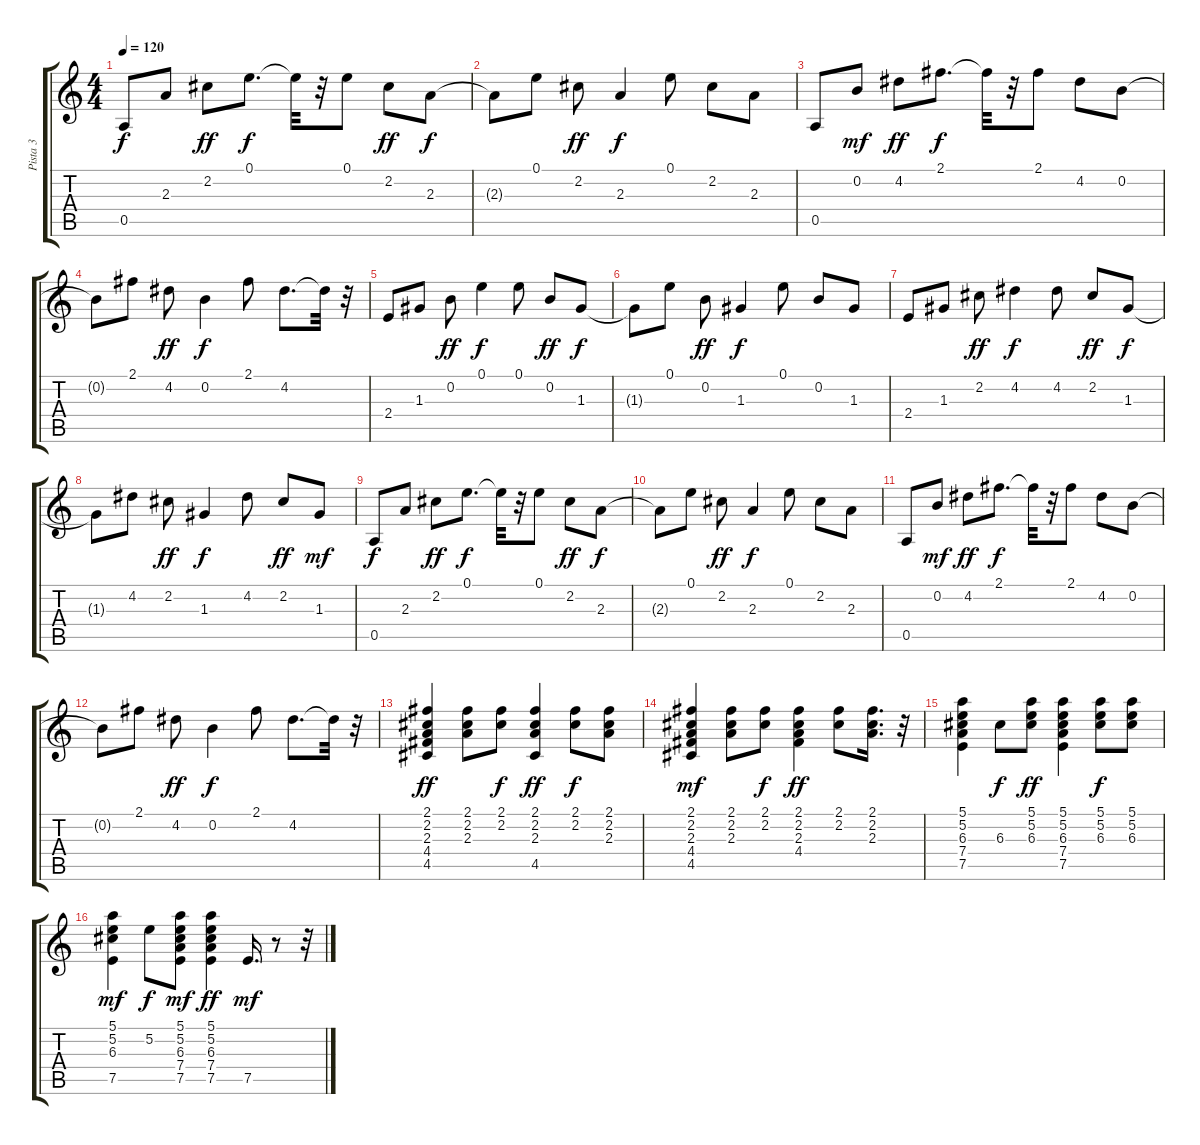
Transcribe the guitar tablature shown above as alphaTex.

\track ("Pista 3" "Pista 3") {instrument acousticguitarsteel}
\staff {score tabs}
\tuning (E4 B3 G3 D3 A2 E2) {hide}
\ts (4 4)
\tempo 120
\clef g2
\ks c
0.5.8{dy f} 2.3.8 2.2.8{dy ff} 0.1.8{d dy f} 0.1{t}.32 r.32 0.1.8 2.2.8{dy ff} 2.3.8{dy f} |
2.3{t}.8 0.1.8 2.2.8{dy ff} 2.3.4{dy f} 0.1.8 2.2.8 2.3.8 |
0.5.8 0.2.8{dy mf} 4.2.8{dy ff} 2.1.8{d dy f} 2.1{t}.32 r.32 2.1.8 4.2.8 0.2.8 |
0.2{t}.8 2.1.8 4.2.8{dy ff} 0.2.4{dy f} 2.1.8 4.2.8{d} 4.2{t}.32 r.32 |
2.4.8 1.3.8 0.2.8{dy ff} 0.1.4{dy f} 0.1.8 0.2.8{dy ff} 1.3.8{dy f} |
1.3{t}.8 0.1.8 0.2.8{dy ff} 1.3.4{dy f} 0.1.8 0.2.8 1.3.8 |
2.4.8 1.3.8 2.2.8{dy ff} 4.2.4{dy f} 4.2.8 2.2.8{dy ff} 1.3.8{dy f} |
1.3{t}.8 4.2.8 2.2.8{dy ff} 1.3.4{dy f} 4.2.8 2.2.8{dy ff} 1.3.8{dy mf} |
0.5.8{dy f} 2.3.8 2.2.8{dy ff} 0.1.8{d dy f} 0.1{t}.32 r.32 0.1.8 2.2.8{dy ff} 2.3.8{dy f} |
2.3{t}.8 0.1.8 2.2.8{dy ff} 2.3.4{dy f} 0.1.8 2.2.8 2.3.8 |
0.5.8 0.2.8{dy mf} 4.2.8{dy ff} 2.1.8{d dy f} 2.1{t}.32 r.32 2.1.8 4.2.8 0.2.8 |
0.2{t}.8 2.1.8 4.2.8{dy ff} 0.2.4{dy f} 2.1.8 4.2.8{d} 4.2{t}.32 r.32 |
(2.1 2.2 2.3 4.4 4.5).4{dy ff} (2.1 2.2 2.3).8 (2.1 2.2).8{dy f} (2.1 2.2 2.3 4.5).4{dy ff} (2.1 2.2).8{dy f} (2.1 2.2 2.3).8 |
(2.1 2.2 2.3 4.4 4.5).4{dy mf} (2.1 2.2 2.3).8 (2.1 2.2).8{dy f} (2.1 2.2 2.3 4.4).4{dy ff} (2.1 2.2).8 (2.1 2.2 2.3).16{d} r.32 |
(5.1 5.2 6.3 7.4 7.5).4 6.3.8{dy f} (5.1 5.2 6.3).8{dy ff} (5.1 5.2 6.3 7.4 7.5).4 (5.1 5.2 6.3).8{dy f} (5.1 5.2 6.3).8 |
(5.1 5.2 6.3 7.5).4{dy mf} 5.2.8{dy f} (5.1 5.2 6.3 7.4 7.5).8{dy mf} (5.1 5.2 6.3 7.4 7.5).4{dy ff} 7.5.16{d dy mf} r.8 r.32
